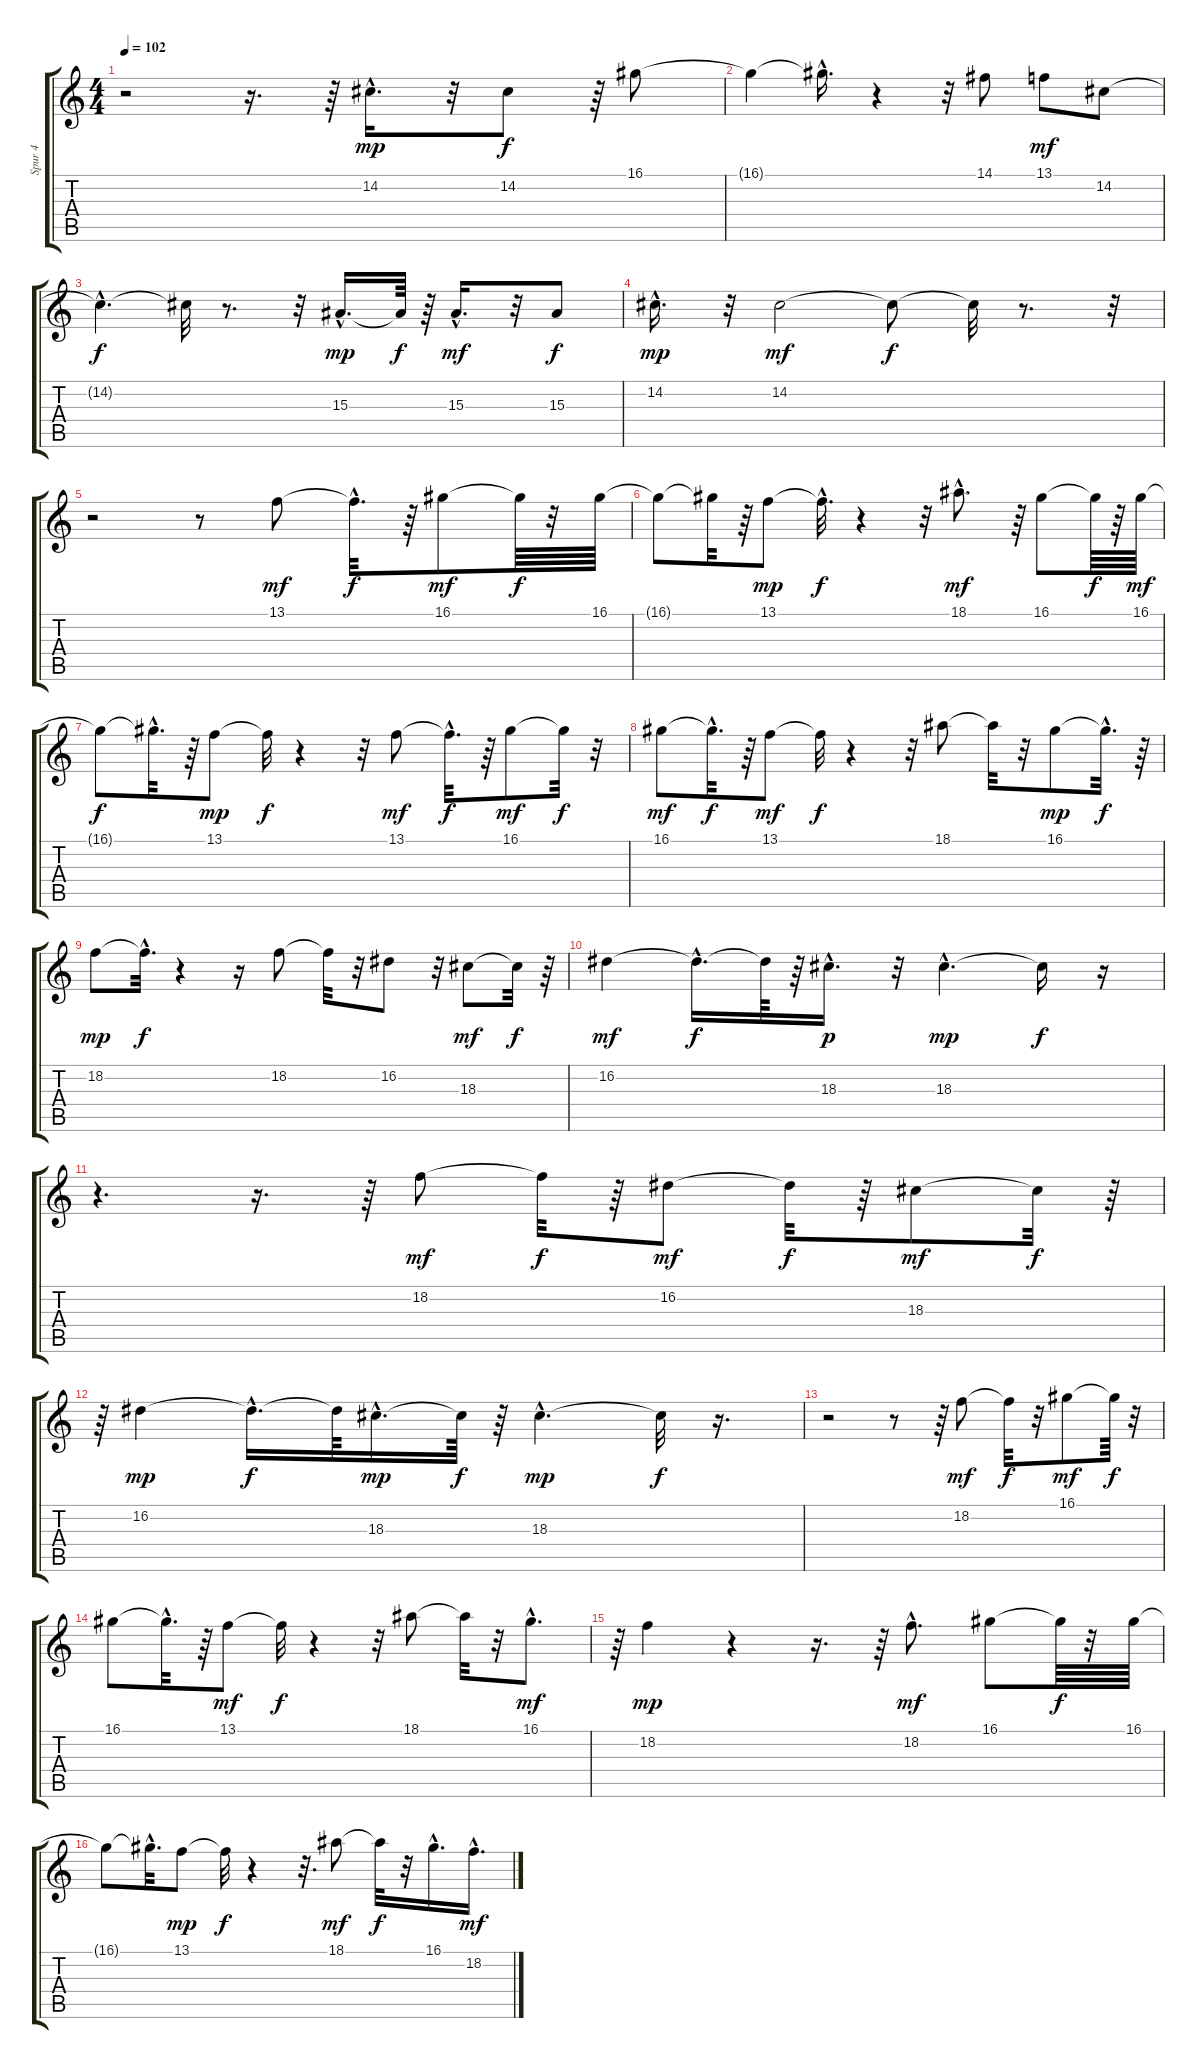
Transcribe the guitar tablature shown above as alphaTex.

\track ("Spur 4" "Spur 4") {instrument fx8scifi}
\staff {score tabs}
\tuning (E4 B3 G3 D3 A2 E2) {hide}
\ts (4 4)
\tempo 102
\clef g2
\ks c
r.2{dy f} r.16{d} r.64 14.2{hac}.16{d dy mp} r.32 14.2.8{dy f} r.64 16.1.8 |
16.1{t}.4 16.1{hac t}.16{d} r.4 r.32 14.1.8 13.1.8{dy mf} 14.2.8 |
14.2{hac t}.4{d dy f} 14.2{t}.32 r.8{d} r.32 15.3{hac}.16{d dy mp} 15.3{t}.64{dy f} r.64 15.3{hac}.16{d dy mf} r.32 15.3.8{dy f} |
14.2{hac}.16{d dy mp} r.32 14.2.2{dy mf} 14.2{t}.8{dy f} 14.2{t}.32 r.8{d} r.32 |
r.2 r.8 13.1.8{dy mf} 13.1{hac t}.32{d dy f} r.64 16.1.8{dy mf} 16.1{t}.64{dy f} r.32 16.1.64 |
16.1{t}.8 16.1{t}.32 r.64 13.1.8{dy mp} 13.1{hac t}.32{d dy f} r.4 r.32 18.1{hac}.8{d dy mf} r.64 16.1.8 16.1{t}.64{dy f} r.64 16.1.64{dy mf} |
16.1{t}.8{dy f} 16.1{hac t}.32{d} r.64 13.1.8{dy mp} 13.1{t}.32{dy f} r.4 r.32 13.1.8{dy mf} 13.1{hac t}.32{d dy f} r.64 16.1.8{dy mf} 16.1{t}.32{dy f} r.32 |
16.1.8{dy mf} 16.1{hac t}.32{d dy f} r.64 13.1.8{dy mf} 13.1{t}.32{dy f} r.4 r.32 18.1.8 18.1{t}.32 r.32 16.1.8{dy mp} 16.1{hac t}.32{d dy f} r.64 |
18.2.8{dy mp} 18.2{hac t}.32{d dy f} r.4 r.16 18.2.8 18.2{t}.32 r.32 16.2.8 r.32 18.3.8{dy mf} 18.3{t}.32{dy f} r.64 |
16.2.4{dy mf} 16.2{hac t}.16{d dy f} 16.2{t}.64 r.64 18.3{hac}.16{d dy p} r.32 18.3{hac}.4{d dy mp} 18.3{t}.16{dy f} r.16 |
r.4{d} r.16{d} r.64 18.2.8{dy mf} 18.2{t}.32{dy f} r.64 16.2.8{dy mf} 16.2{t}.32{dy f} r.64 18.3.8{dy mf} 18.3{t}.32{dy f} r.64 |
r.64 16.2.4{dy mp} 16.2{hac t}.16{d dy f} 16.2{t}.64 18.3{hac}.16{d dy mp} 18.3{t}.64{dy f} r.64 18.3{hac}.4{d dy mp} 18.3{t}.32{dy f} r.16{d} |
r.2 r.8 r.64 18.2.8{dy mf} 18.2{t}.32{dy f} r.32 16.1.8{dy mf} 16.1{t}.64{dy f} r.32 |
16.1.8 16.1{hac t}.32{d} r.64 13.1.8{dy mf} 13.1{t}.32{dy f} r.4 r.32 18.1.8 18.1{t}.32 r.32 16.1{hac}.8{d dy mf} |
r.64 18.2.4{dy mp} r.4 r.16{d} r.64 18.2{hac}.8{d dy mf} 16.1.8 16.1{t}.64{dy f} r.32 16.1.64 |
16.1{t}.8 16.1{hac t}.32{d} 13.1.8{dy mp} 13.1{t}.32{dy f} r.4 r.32{d} 18.1.8{dy mf} 18.1{t}.32{dy f} r.32 16.1{hac}.16{d} 18.2{hac}.16{d dy mf}
